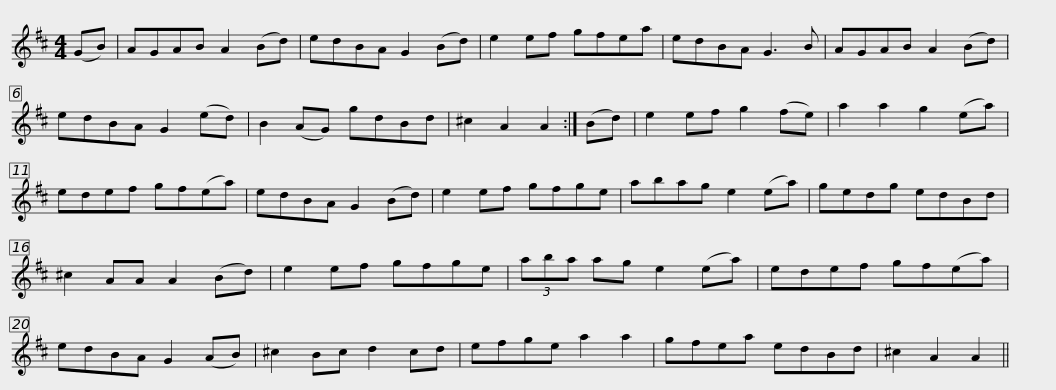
X:1
L:1/8
M:4/4
I:linebreak $
K:D
V:1 treble
V:1
 (GB) | AGAB A2 (Bd) | edBA G2 (Bd) | e2 ef gfea | edBA G3 B | %5
 AGAB A2 (Bd) | edBA G2 (ed) |$ B2 (AG) gdBd | ^c2 A2 A2 :| (Bd) | %10
 e2 ef g2 (fe) | a2 a2 g2 (ea) | edef gf(ea) | edBA G2 (Bd) |$ e2 ef gfge | %15
 abag e2 (ea) | gedg edBd | ^c2 AA A2 (Bd) | e2 ef gfge |$ (3aba ag e2 (ea) | %20
 edef gf(ea) | edBA G2 (AB) | ^c2 Bc d2 cd | efge a2 a2 | gfea edBd |$ %25
 ^c2 A2 A2 || %26
